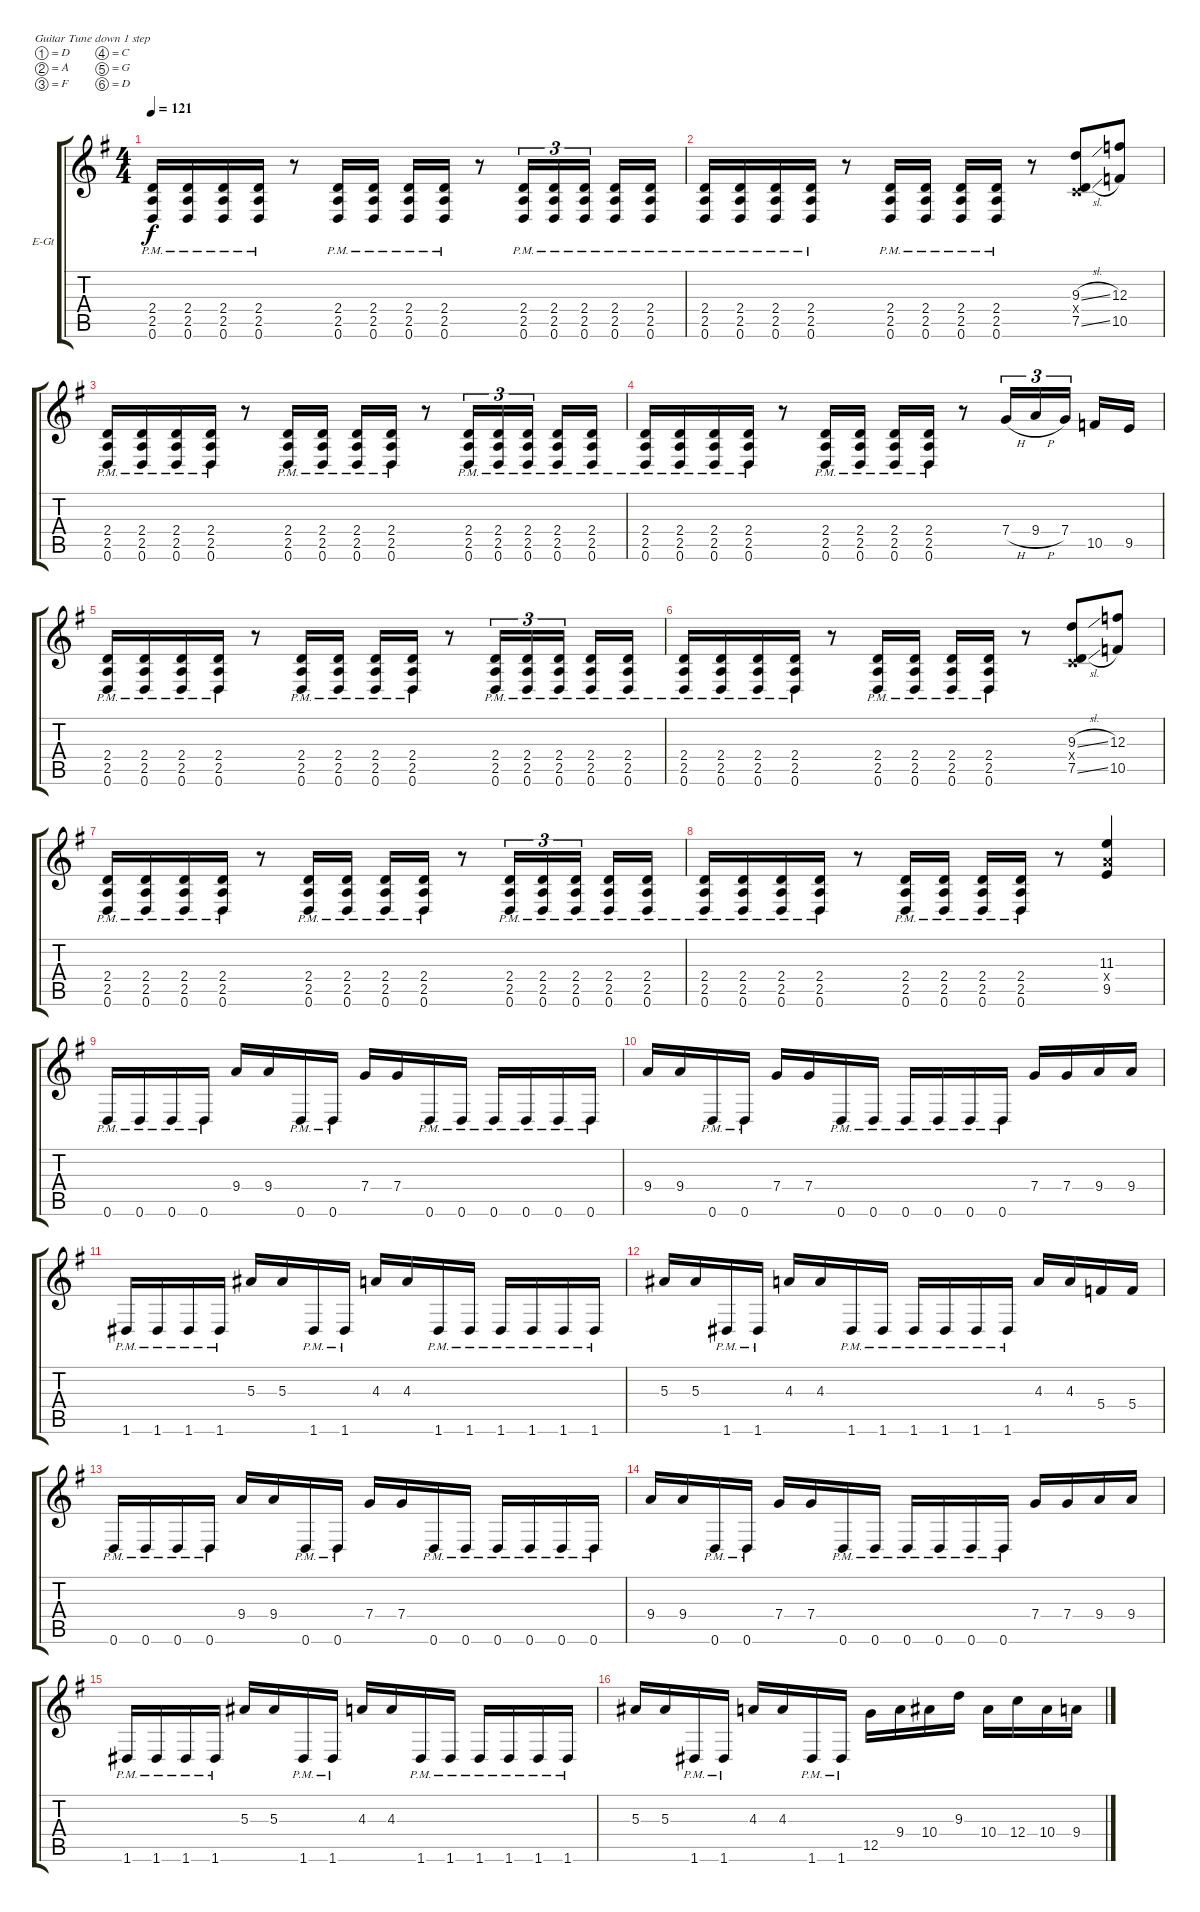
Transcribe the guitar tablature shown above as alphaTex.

\bracketExtendMode groupsimilarinstruments
\firstSystemTrackNameOrientation horizontal
\otherSystemsTrackNameOrientation horizontal
\track ("Steven Nixon" "E-Gt") {instrument distortionguitar}
\staff {score tabs}
\tuning (D4 A3 F3 C3 G2 D2)
\ts (4 4)
\tempo 121
\clef g2
\ks g
(2.4{pm} 2.5{pm} 0.6{pm}).16{dy f} (2.4{pm} 2.5{pm} 0.6{pm}).16 (2.4{pm} 2.5{pm} 0.6{pm}).16 (2.4{pm} 2.5{pm} 0.6{pm}).16 r.8 (2.4{pm} 2.5{pm} 0.6{pm}).16 (2.4{pm} 2.5{pm} 0.6{pm}).16 (2.4{pm} 2.5{pm} 0.6{pm}).16 (2.4{pm} 2.5{pm} 0.6{pm}).16 r.8 (2.4{pm} 2.5{pm} 0.6{pm}).16{tu (3 2)} (2.4{pm} 2.5{pm} 0.6{pm}).16{tu (3 2)} (2.4{pm} 2.5{pm} 0.6{pm}).16{tu (3 2)} (2.4{pm} 2.5{pm} 0.6{pm}).16 (2.4{pm} 2.5{pm} 0.6{pm}).16 |
(2.4{pm} 2.5{pm} 0.6{pm}).16 (2.4{pm} 2.5{pm} 0.6{pm}).16 (2.4{pm} 2.5{pm} 0.6{pm}).16 (2.4{pm} 2.5{pm} 0.6{pm}).16 r.8 (2.4{pm} 2.5{pm} 0.6{pm}).16 (2.4{pm} 2.5{pm} 0.6{pm}).16 (2.4{pm} 2.5{pm} 0.6{pm}).16 (2.4{pm} 2.5{pm} 0.6{pm}).16 r.8 (9.3{sl} 0.4{x} 7.5{sl}).8 (12.3 10.5).8 |
(2.4{pm} 2.5{pm} 0.6{pm}).16 (2.4{pm} 2.5{pm} 0.6{pm}).16 (2.4{pm} 2.5{pm} 0.6{pm}).16 (2.4{pm} 2.5{pm} 0.6{pm}).16 r.8 (2.4{pm} 2.5{pm} 0.6{pm}).16 (2.4{pm} 2.5{pm} 0.6{pm}).16 (2.4{pm} 2.5{pm} 0.6{pm}).16 (2.4{pm} 2.5{pm} 0.6{pm}).16 r.8 (2.4{pm} 2.5{pm} 0.6{pm}).16{tu (3 2)} (2.4{pm} 2.5{pm} 0.6{pm}).16{tu (3 2)} (2.4{pm} 2.5{pm} 0.6{pm}).16{tu (3 2)} (2.4{pm} 2.5{pm} 0.6{pm}).16 (2.4{pm} 2.5{pm} 0.6{pm}).16 |
(2.4{pm} 2.5{pm} 0.6{pm}).16 (2.4{pm} 2.5{pm} 0.6{pm}).16 (2.4{pm} 2.5{pm} 0.6{pm}).16 (2.4{pm} 2.5{pm} 0.6{pm}).16 r.8 (2.4{pm} 2.5{pm} 0.6{pm}).16 (2.4{pm} 2.5{pm} 0.6{pm}).16 (2.4{pm} 2.5{pm} 0.6{pm}).16 (2.4{pm} 2.5{pm} 0.6{pm}).16 r.8 7.4{h}.16{tu (3 2)} 9.4{h}.16{tu (3 2)} 7.4.16{tu (3 2)} 10.5.16 9.5.16 |
(2.4{pm} 2.5{pm} 0.6{pm}).16 (2.4{pm} 2.5{pm} 0.6{pm}).16 (2.4{pm} 2.5{pm} 0.6{pm}).16 (2.4{pm} 2.5{pm} 0.6{pm}).16 r.8 (2.4{pm} 2.5{pm} 0.6{pm}).16 (2.4{pm} 2.5{pm} 0.6{pm}).16 (2.4{pm} 2.5{pm} 0.6{pm}).16 (2.4{pm} 2.5{pm} 0.6{pm}).16 r.8 (2.4{pm} 2.5{pm} 0.6{pm}).16{tu (3 2)} (2.4{pm} 2.5{pm} 0.6{pm}).16{tu (3 2)} (2.4{pm} 2.5{pm} 0.6{pm}).16{tu (3 2)} (2.4{pm} 2.5{pm} 0.6{pm}).16 (2.4{pm} 2.5{pm} 0.6{pm}).16 |
(2.4{pm} 2.5{pm} 0.6{pm}).16 (2.4{pm} 2.5{pm} 0.6{pm}).16 (2.4{pm} 2.5{pm} 0.6{pm}).16 (2.4{pm} 2.5{pm} 0.6{pm}).16 r.8 (2.4{pm} 2.5{pm} 0.6{pm}).16 (2.4{pm} 2.5{pm} 0.6{pm}).16 (2.4{pm} 2.5{pm} 0.6{pm}).16 (2.4{pm} 2.5{pm} 0.6{pm}).16 r.8 (9.3{sl} 0.4{x} 7.5{sl}).8 (12.3 10.5).8 |
(2.4{pm} 2.5{pm} 0.6{pm}).16 (2.4{pm} 2.5{pm} 0.6{pm}).16 (2.4{pm} 2.5{pm} 0.6{pm}).16 (2.4{pm} 2.5{pm} 0.6{pm}).16 r.8 (2.4{pm} 2.5{pm} 0.6{pm}).16 (2.4{pm} 2.5{pm} 0.6{pm}).16 (2.4{pm} 2.5{pm} 0.6{pm}).16 (2.4{pm} 2.5{pm} 0.6{pm}).16 r.8 (2.4{pm} 2.5{pm} 0.6{pm}).16{tu (3 2)} (2.4{pm} 2.5{pm} 0.6{pm}).16{tu (3 2)} (2.4{pm} 2.5{pm} 0.6{pm}).16{tu (3 2)} (2.4{pm} 2.5{pm} 0.6{pm}).16 (2.4{pm} 2.5{pm} 0.6{pm}).16 |
(2.4{pm} 2.5{pm} 0.6{pm}).16 (2.4{pm} 2.5{pm} 0.6{pm}).16 (2.4{pm} 2.5{pm} 0.6{pm}).16 (2.4{pm} 2.5{pm} 0.6{pm}).16 r.8 (2.4{pm} 2.5{pm} 0.6{pm}).16 (2.4{pm} 2.5{pm} 0.6{pm}).16 (2.4{pm} 2.5{pm} 0.6{pm}).16 (2.4{pm} 2.5{pm} 0.6{pm}).16 r.8 (11.3 9.4{x} 9.5).4 |
0.6{pm}.16 0.6{pm}.16 0.6{pm}.16 0.6{pm}.16 9.4.16 9.4.16 0.6{pm}.16 0.6{pm}.16 7.4.16 7.4.16 0.6{pm}.16 0.6{pm}.16 0.6{pm}.16 0.6{pm}.16 0.6{pm}.16 0.6{pm}.16 |
9.4.16 9.4.16 0.6{pm}.16 0.6{pm}.16 7.4.16 7.4.16 0.6{pm}.16 0.6{pm}.16 0.6{pm}.16 0.6{pm}.16 0.6{pm}.16 0.6{pm}.16 7.4.16 7.4.16 9.4.16 9.4.16 |
1.6{pm}.16 1.6{pm}.16 1.6{pm}.16 1.6{pm}.16 5.3.16 5.3.16 1.6{pm}.16 1.6{pm}.16 4.3.16 4.3.16 1.6{pm}.16 1.6{pm}.16 1.6{pm}.16 1.6{pm}.16 1.6{pm}.16 1.6{pm}.16 |
5.3.16 5.3.16 1.6{pm}.16 1.6{pm}.16 4.3.16 4.3.16 1.6{pm}.16 1.6{pm}.16 1.6{pm}.16 1.6{pm}.16 1.6{pm}.16 1.6{pm}.16 4.3.16 4.3.16 5.4.16 5.4.16 |
0.6{pm}.16 0.6{pm}.16 0.6{pm}.16 0.6{pm}.16 9.4.16 9.4.16 0.6{pm}.16 0.6{pm}.16 7.4.16 7.4.16 0.6{pm}.16 0.6{pm}.16 0.6{pm}.16 0.6{pm}.16 0.6{pm}.16 0.6{pm}.16 |
9.4.16 9.4.16 0.6{pm}.16 0.6{pm}.16 7.4.16 7.4.16 0.6{pm}.16 0.6{pm}.16 0.6{pm}.16 0.6{pm}.16 0.6{pm}.16 0.6{pm}.16 7.4.16 7.4.16 9.4.16 9.4.16 |
1.6{pm}.16 1.6{pm}.16 1.6{pm}.16 1.6{pm}.16 5.3.16 5.3.16 1.6{pm}.16 1.6{pm}.16 4.3.16 4.3.16 1.6{pm}.16 1.6{pm}.16 1.6{pm}.16 1.6{pm}.16 1.6{pm}.16 1.6{pm}.16 |
5.3.16 5.3.16 1.6{pm}.16 1.6{pm}.16 4.3.16 4.3.16 1.6{pm}.16 1.6{pm}.16 12.5.16 9.4.16 10.4.16 9.3.16 10.4.16 12.4.16 10.4.16 9.4.16
